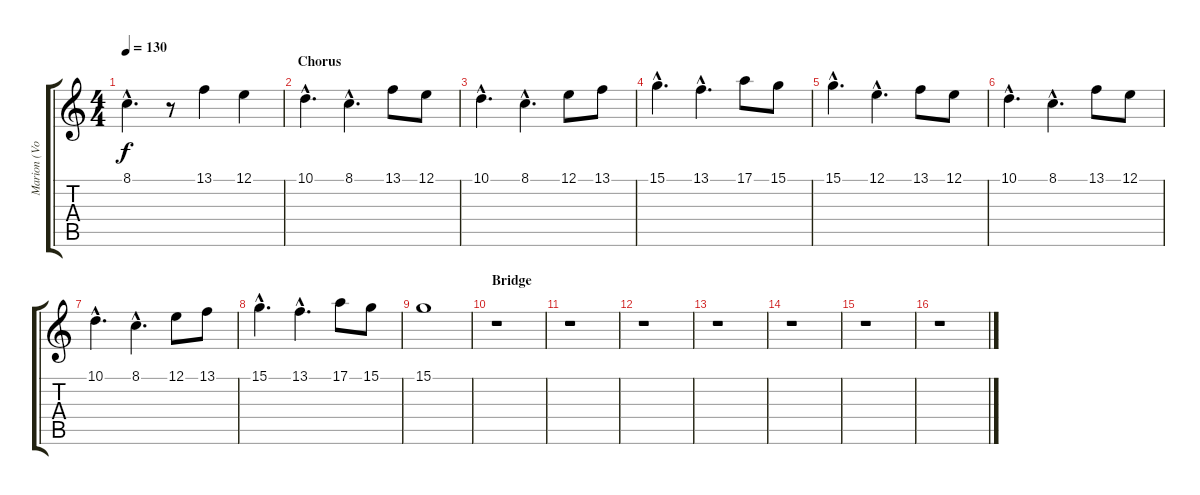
\track ("Marion (Vocal)" "Marion (Vo") {instrument lead2sawtooth}
\staff {score tabs}
\tuning (E4 B3 G3 D3 A2 E2) {hide}
\ts (4 4)
\tempo 130
\clef g2
\ks c
8.1{hac}.4{d dy f} r.8 13.1.4 12.1.4 |
\section ("" "Chorus")
10.1{hac}.4{d} 8.1{hac}.4{d} 13.1.8 12.1.8 |
10.1{hac}.4{d} 8.1{hac}.4{d} 12.1.8 13.1.8 |
15.1{hac}.4{d} 13.1{hac}.4{d} 17.1.8 15.1.8 |
15.1{hac}.4{d} 12.1{hac}.4{d} 13.1.8 12.1.8 |
10.1{hac}.4{d} 8.1{hac}.4{d} 13.1.8 12.1.8 |
10.1{hac}.4{d} 8.1{hac}.4{d} 12.1.8 13.1.8 |
15.1{hac}.4{d} 13.1{hac}.4{d} 17.1.8 15.1.8 |
15.1.1 |
\section ("" "Bridge")
r.1 |
r.1 |
r.1 |
r.1 |
r.1 |
r.1 |
r.1
